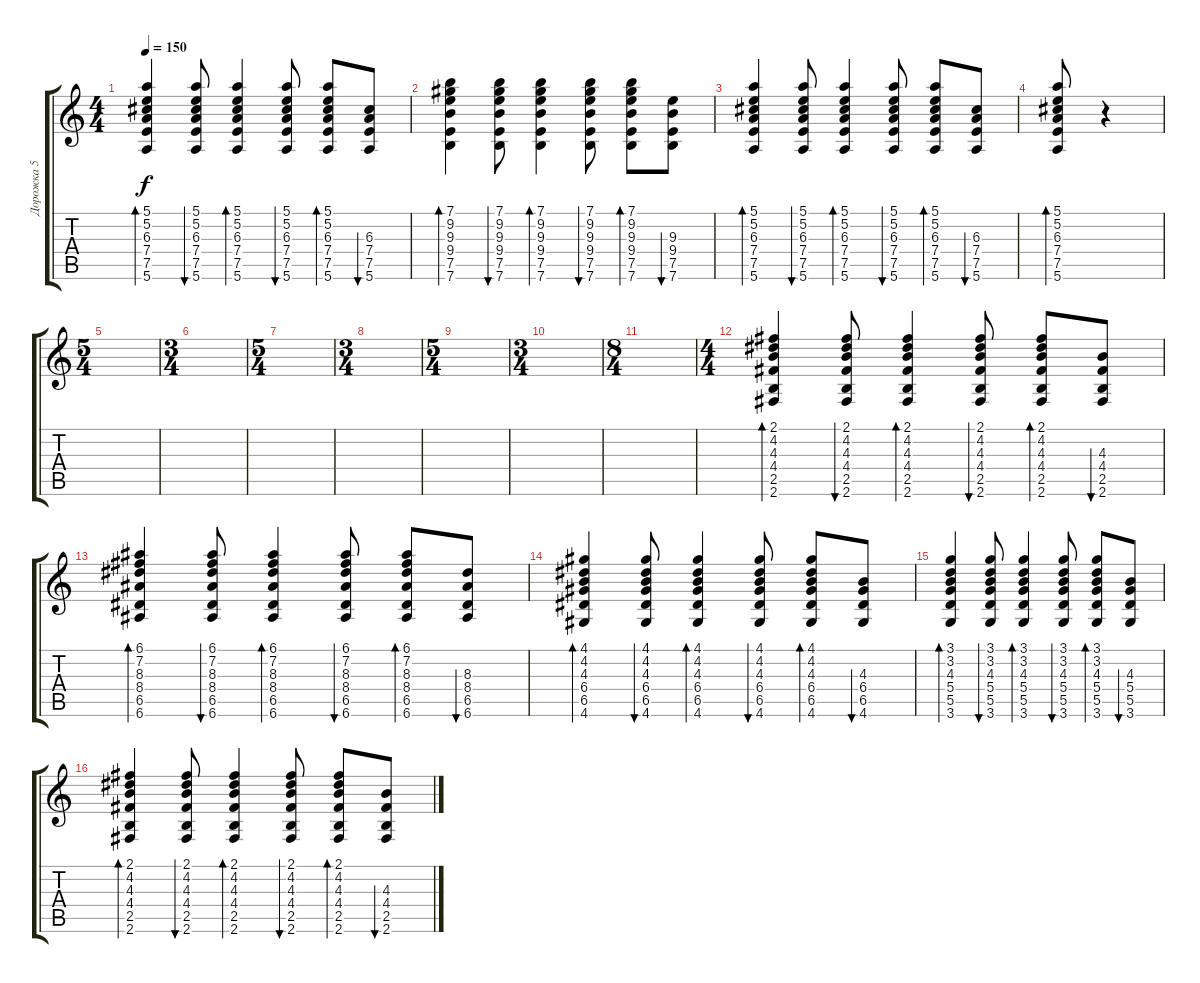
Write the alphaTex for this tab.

\track ("Дорожка 5" "Дорожка 5") {instrument acousticguitarsteel}
\staff {score tabs}
\tuning (E4 B3 G3 D3 A2 E2) {hide}
\ts (4 4)
\tempo 150
\clef g2
\ks c
(5.1 5.2 6.3 7.4 7.5 5.6).4{bd 30 dy f} (5.1 5.2 6.3 7.4 7.5 5.6).8{bu 30} (5.1 5.2 6.3 7.4 7.5 5.6).4{bd 30} (5.1 5.2 6.3 7.4 7.5 5.6).8{bu 30} (5.1 5.2 6.3 7.4 7.5 5.6).8{bd 30} (6.3 7.4 7.5 5.6).8{bu 30} |
(7.1 9.2 9.3 9.4 7.5 7.6).4{bd 30} (7.1 9.2 9.3 9.4 7.5 7.6).8{bu 30} (7.1 9.2 9.3 9.4 7.5 7.6).4{bd 30} (7.1 9.2 9.3 9.4 7.5 7.6).8{bu 30} (7.1 9.2 9.3 9.4 7.5 7.6).8{bd 30} (9.3 9.4 7.5 7.6).8{bu 30} |
(5.1 5.2 6.3 7.4 7.5 5.6).4{bd 30} (5.1 5.2 6.3 7.4 7.5 5.6).8{bu 30} (5.1 5.2 6.3 7.4 7.5 5.6).4{bd 30} (5.1 5.2 6.3 7.4 7.5 5.6).8{bu 30} (5.1 5.2 6.3 7.4 7.5 5.6).8{bd 30} (6.3 7.4 7.5 5.6).8{bu 30} |
(5.1 5.2 6.3 7.4 7.5 5.6).8{bd 30} r.4 |
\ts (5 4)
|
\ts (3 4)
|
\ts (5 4)
|
\ts (3 4)
|
\ts (5 4)
|
\ts (3 4)
|
\ts (8 4)
|
\ts (4 4)
(2.1 4.2 4.3 4.4 2.5 2.6).4{bd 30} (2.1 4.2 4.3 4.4 2.5 2.6).8{bu 30} (2.1 4.2 4.3 4.4 2.5 2.6).4{bd 30} (2.1 4.2 4.3 4.4 2.5 2.6).8{bu 30} (2.1 4.2 4.3 4.4 2.5 2.6).8{bd 30} (4.3 4.4 2.5 2.6).8{bu 30} |
(6.1 7.2 8.3 8.4 6.5 6.6).4{bd 30} (6.1 7.2 8.3 8.4 6.5 6.6).8{bu 30} (6.1 7.2 8.3 8.4 6.5 6.6).4{bd 30} (6.1 7.2 8.3 8.4 6.5 6.6).8{bu 30} (6.1 7.2 8.3 8.4 6.5 6.6).8{bd 30} (8.3 8.4 6.5 6.6).8{bu 30} |
(4.1 4.2 4.3 6.4 6.5 4.6).4{bd 30} (4.1 4.2 4.3 6.4 6.5 4.6).8{bu 30} (4.1 4.2 4.3 6.4 6.5 4.6).4{bd 30} (4.1 4.2 4.3 6.4 6.5 4.6).8{bu 30} (4.1 4.2 4.3 6.4 6.5 4.6).8{bd 30} (4.3 6.4 6.5 4.6).8{bu 30} |
(3.1 3.2 4.3 5.4 5.5 3.6).4{bd 30} (3.1 3.2 4.3 5.4 5.5 3.6).8{bu 30} (3.1 3.2 4.3 5.4 5.5 3.6).4{bd 30} (3.1 3.2 4.3 5.4 5.5 3.6).8{bu 30} (3.1 3.2 4.3 5.4 5.5 3.6).8{bd 30} (4.3 5.4 5.5 3.6).8{bu 30} |
(2.1 4.2 4.3 4.4 2.5 2.6).4{bd 30} (2.1 4.2 4.3 4.4 2.5 2.6).8{bu 30} (2.1 4.2 4.3 4.4 2.5 2.6).4{bd 30} (2.1 4.2 4.3 4.4 2.5 2.6).8{bu 30} (2.1 4.2 4.3 4.4 2.5 2.6).8{bd 30} (4.3 4.4 2.5 2.6).8{bu 30}
